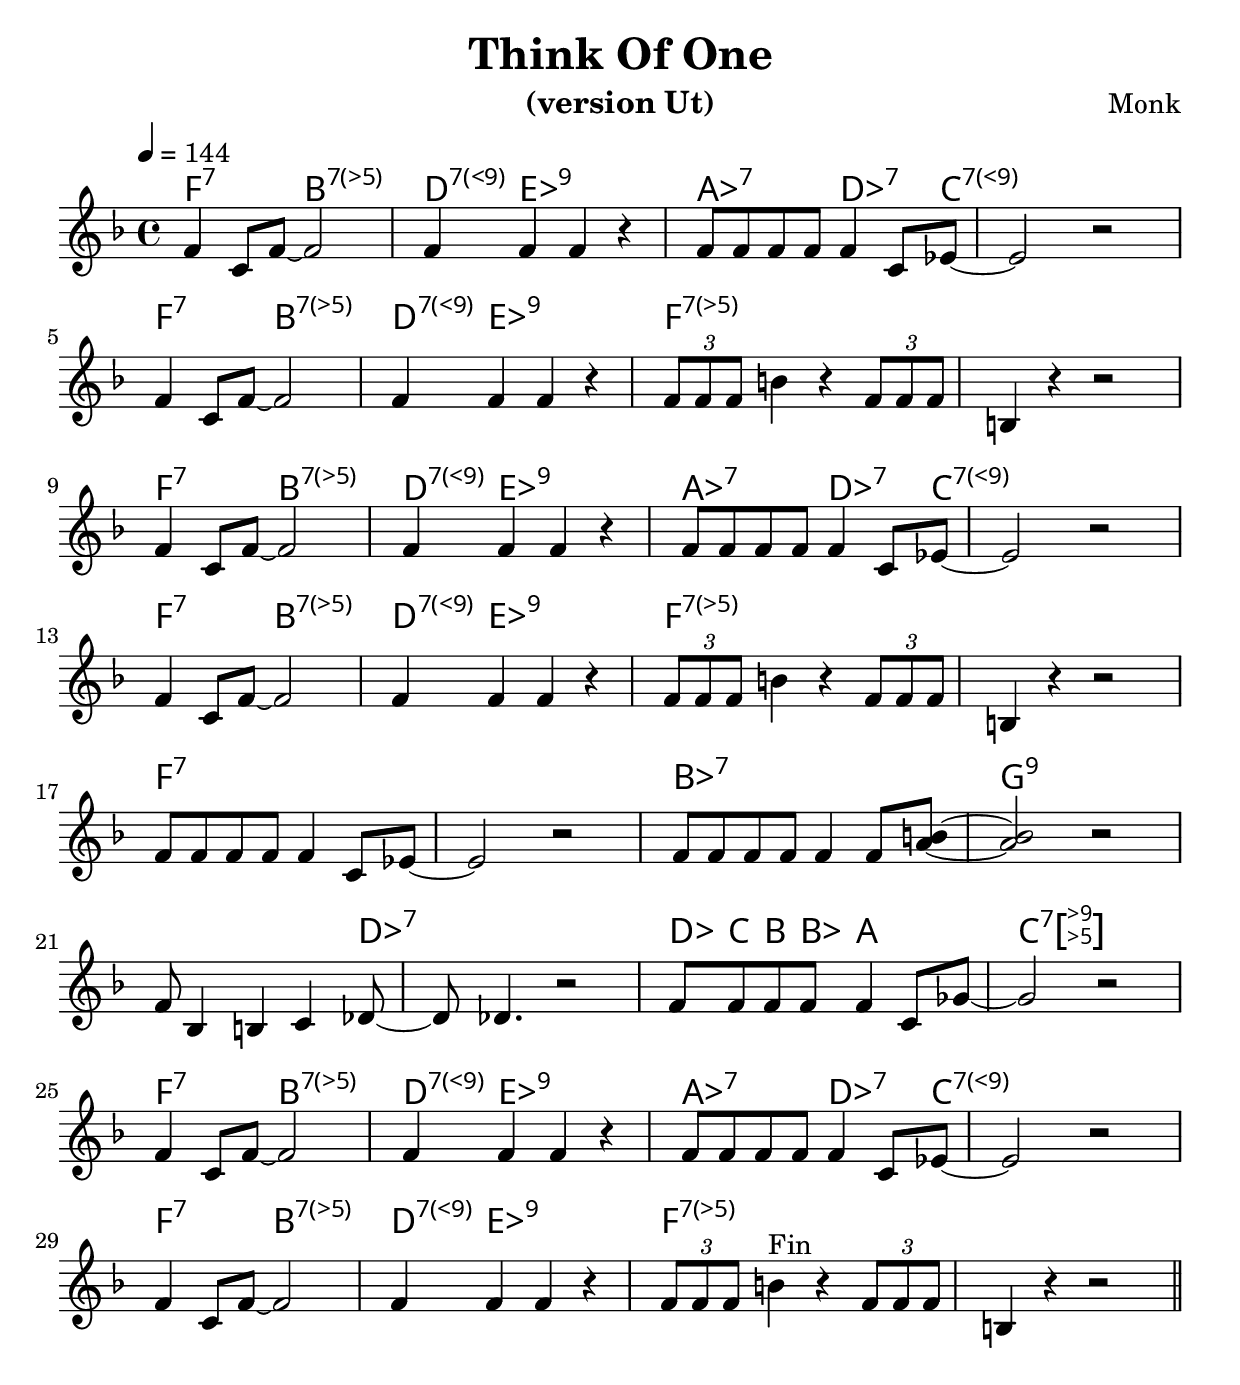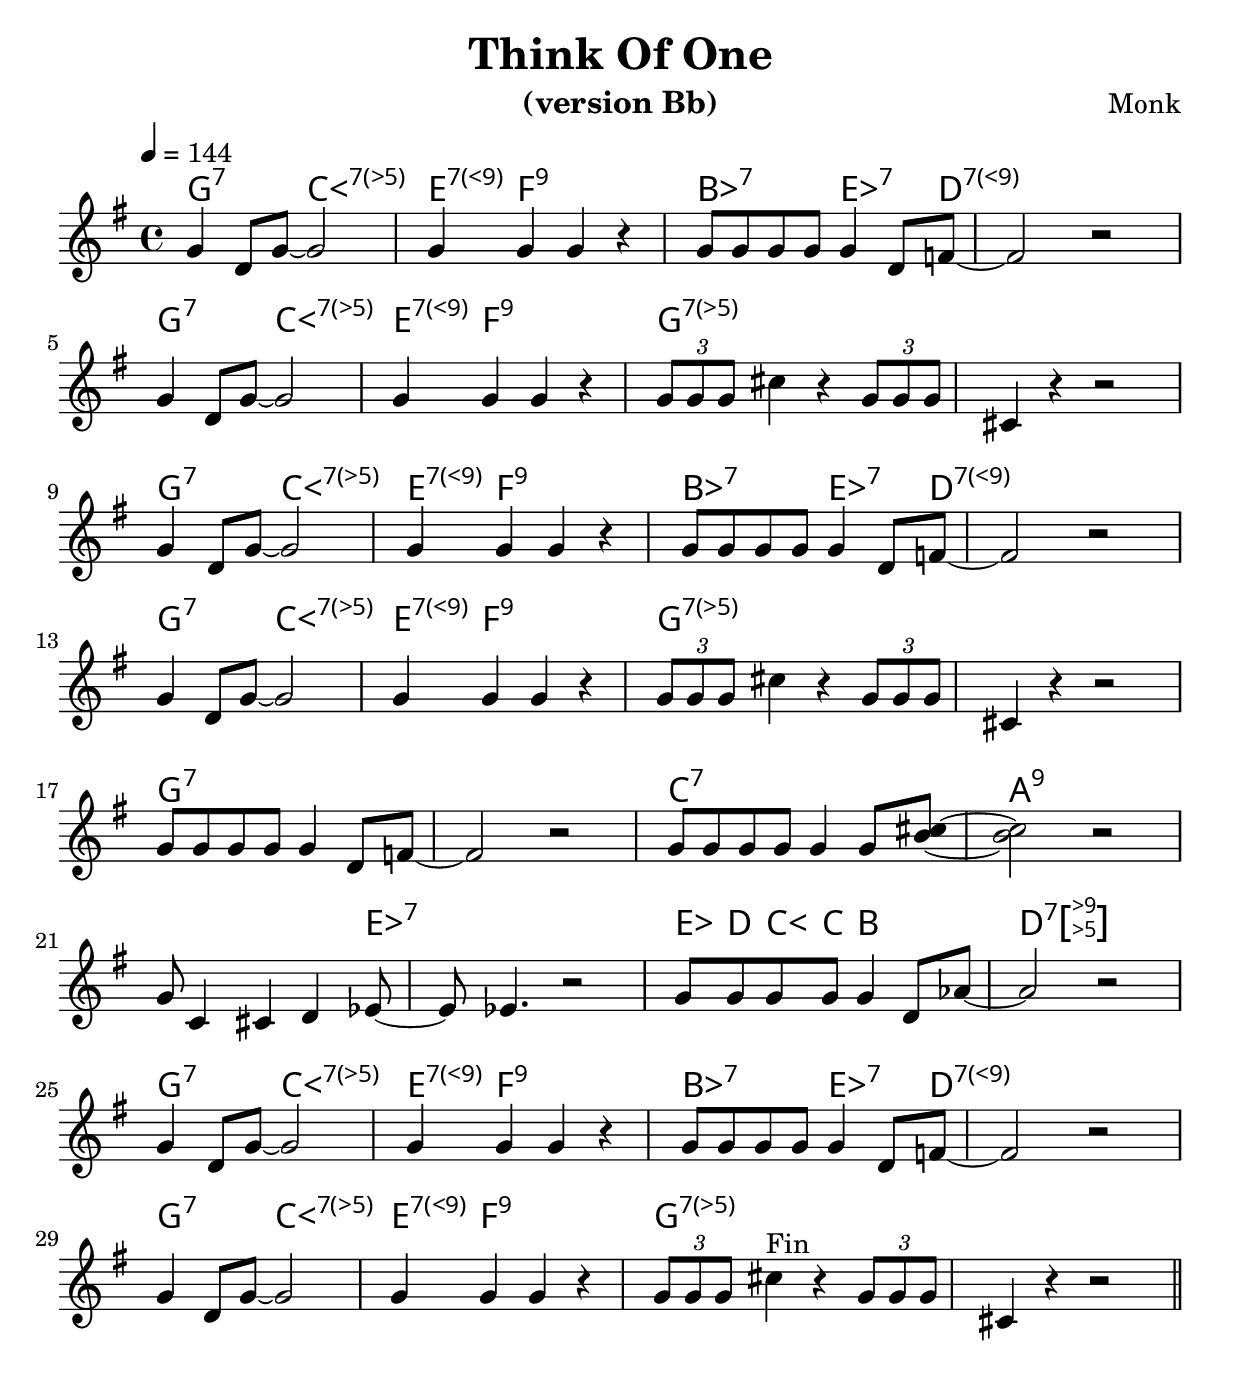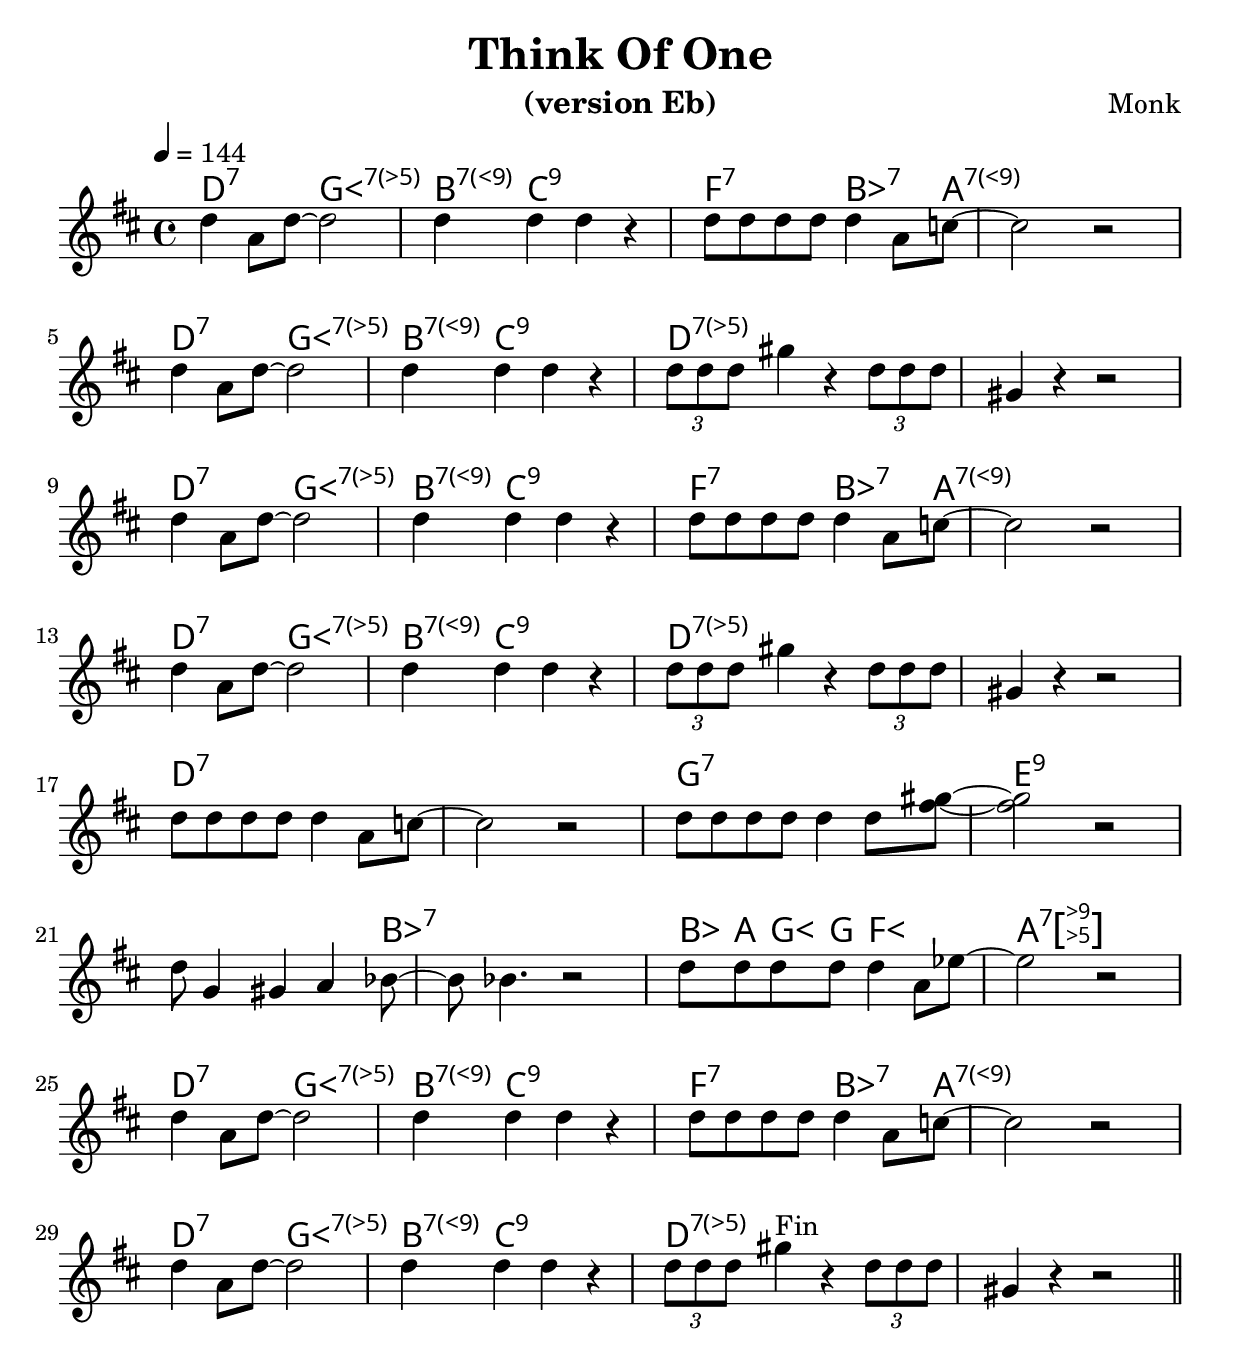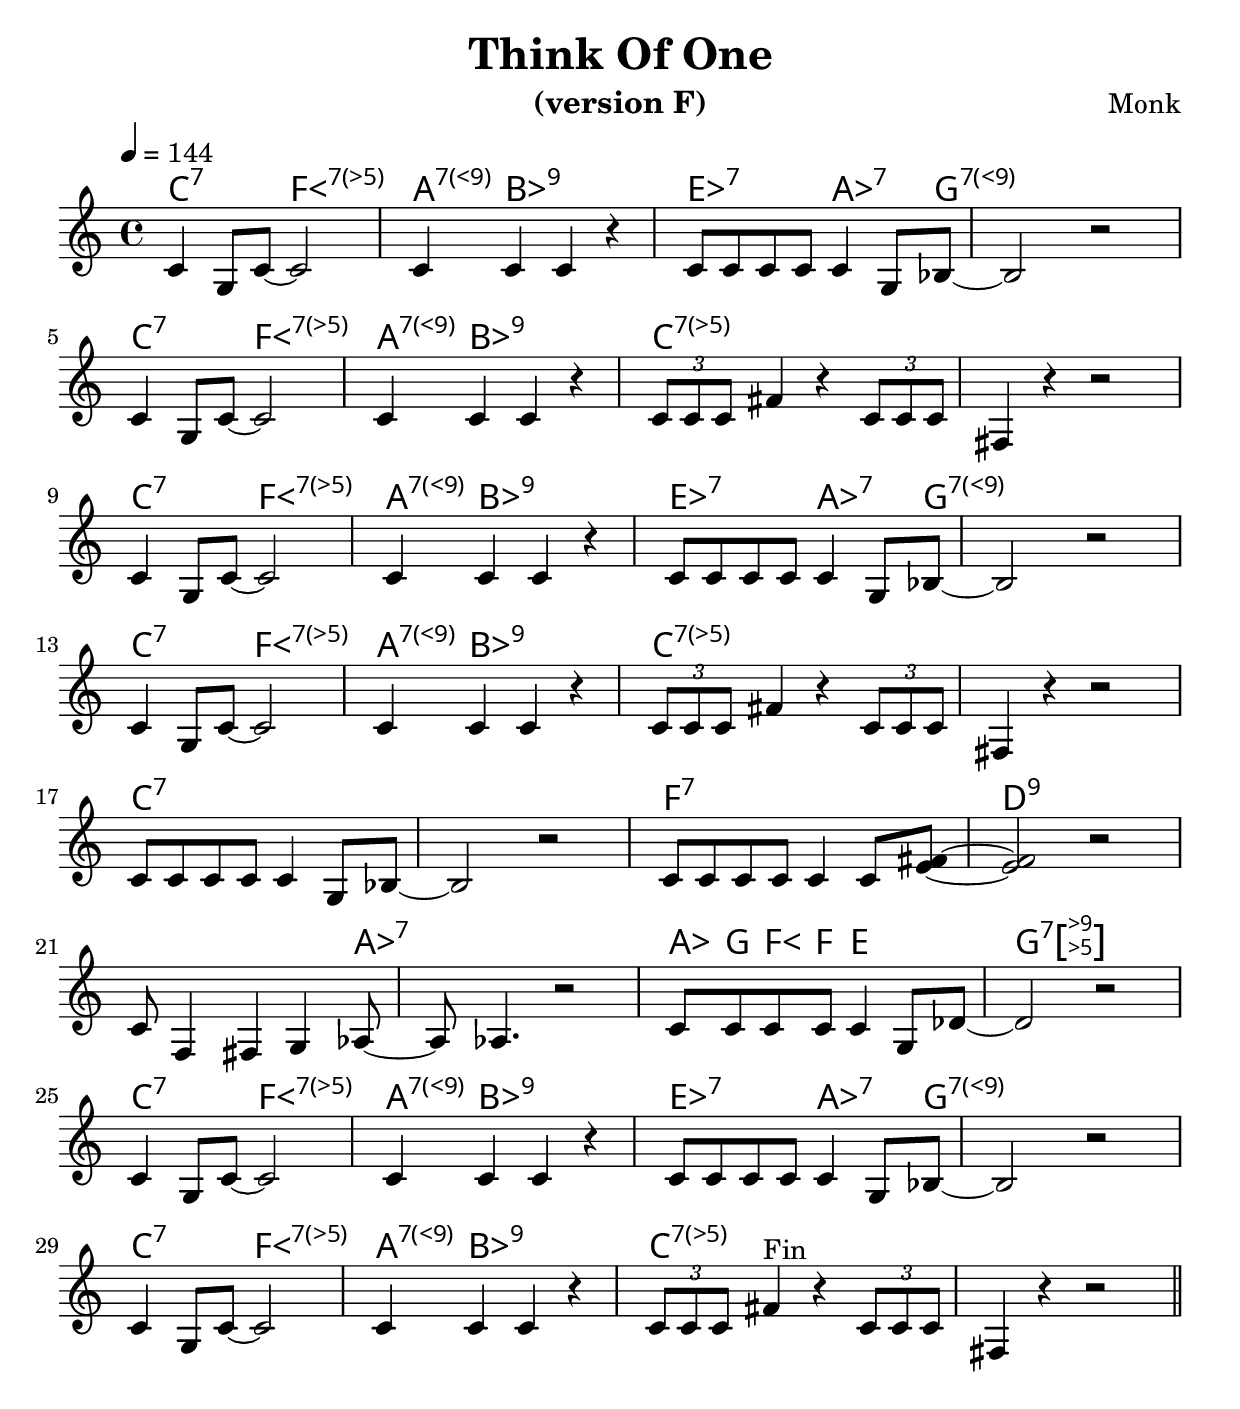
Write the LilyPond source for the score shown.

\version "2.22.0"
\include "utils/AccordsJazzDefs.ly"


#(set-global-staff-size 24)
#(set-default-paper-size "a4")


\paper { indent = 0\cm} 

\header {
	title = "Think Of One"
	composer = "Monk"
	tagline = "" 
}


%%%%%%%%%%%%%%%%%%%
% ThÃ¨me
%%%%%%%%%%%%%%%%%%%

staffViolon = \new Staff
{
	\clef treble
	\time 4/4
	\tempo 4 = 144
	\key f \major

\relative c' {
	\repeat unfold 2 {
		f4 c8 f ~ f2 
		f4 f f r4
		f8 f f f f4 c8 ees ~
		ees2 r \break
		f4 c8 f ~ f2 
		f4 f f r4
		\tuplet 3/2 {f8 f f} b4 r \tuplet 3/2 {f8 f f}
		b,4 r r2
}\break
		f'8 f f f f4 c8 ees~
		ees2 r
		f8 f f f f4 f8 <a b>~
		<a b>2 r \break
		f8 bes,4 b c des8~
		des des4. r2
		f8 f f f f4 c8 ges'~
		ges2 r
\break
		f4 c8 f ~ f2 
		f4 f f r4
		f8 f f f f4 c8 ees ~
		ees2 r \break
		f4 c8 f ~ f2 
		f4 f f r4
		\tuplet 3/2 {f8 f f} b4^"Fin" r \tuplet 3/2 {f8 f f}
		b,4 r r2 \bar"||"
}
}


%%%%%%%%%%%%%%%%%%%%%%%
% Grille
%%%%%%%%%%%%%%%%%%%%%%%

accords = {
	\chords {
			\repeat unfold 2 {
		f2:7 b:7.5-
		d4:7.9+ ees2.:7.9
		aes2:7 des4.:7 c8:7.9+
		s1
		f2:7 b:7.5-
		d4:7.9+ ees2.:7.9
		f1:7.5-
		s1
		}
		f1:7
		s
		bes:7
		g:7.9
		s2.~s8 des:7
		s1
		des8 c b bes a2
		c1:7.5-.9-
		f2:7 b:7.5-
		d4:7.9+ ees2.:7.9
		aes2:7 des4.:7 c8:7.9+
		s1
		f2:7 b:7.5-
		d4:7.9+ ees2.:7.9
		f1:7.5-
		s1
	}
}

theme = \staffViolon

\include "utils/books.ly"
